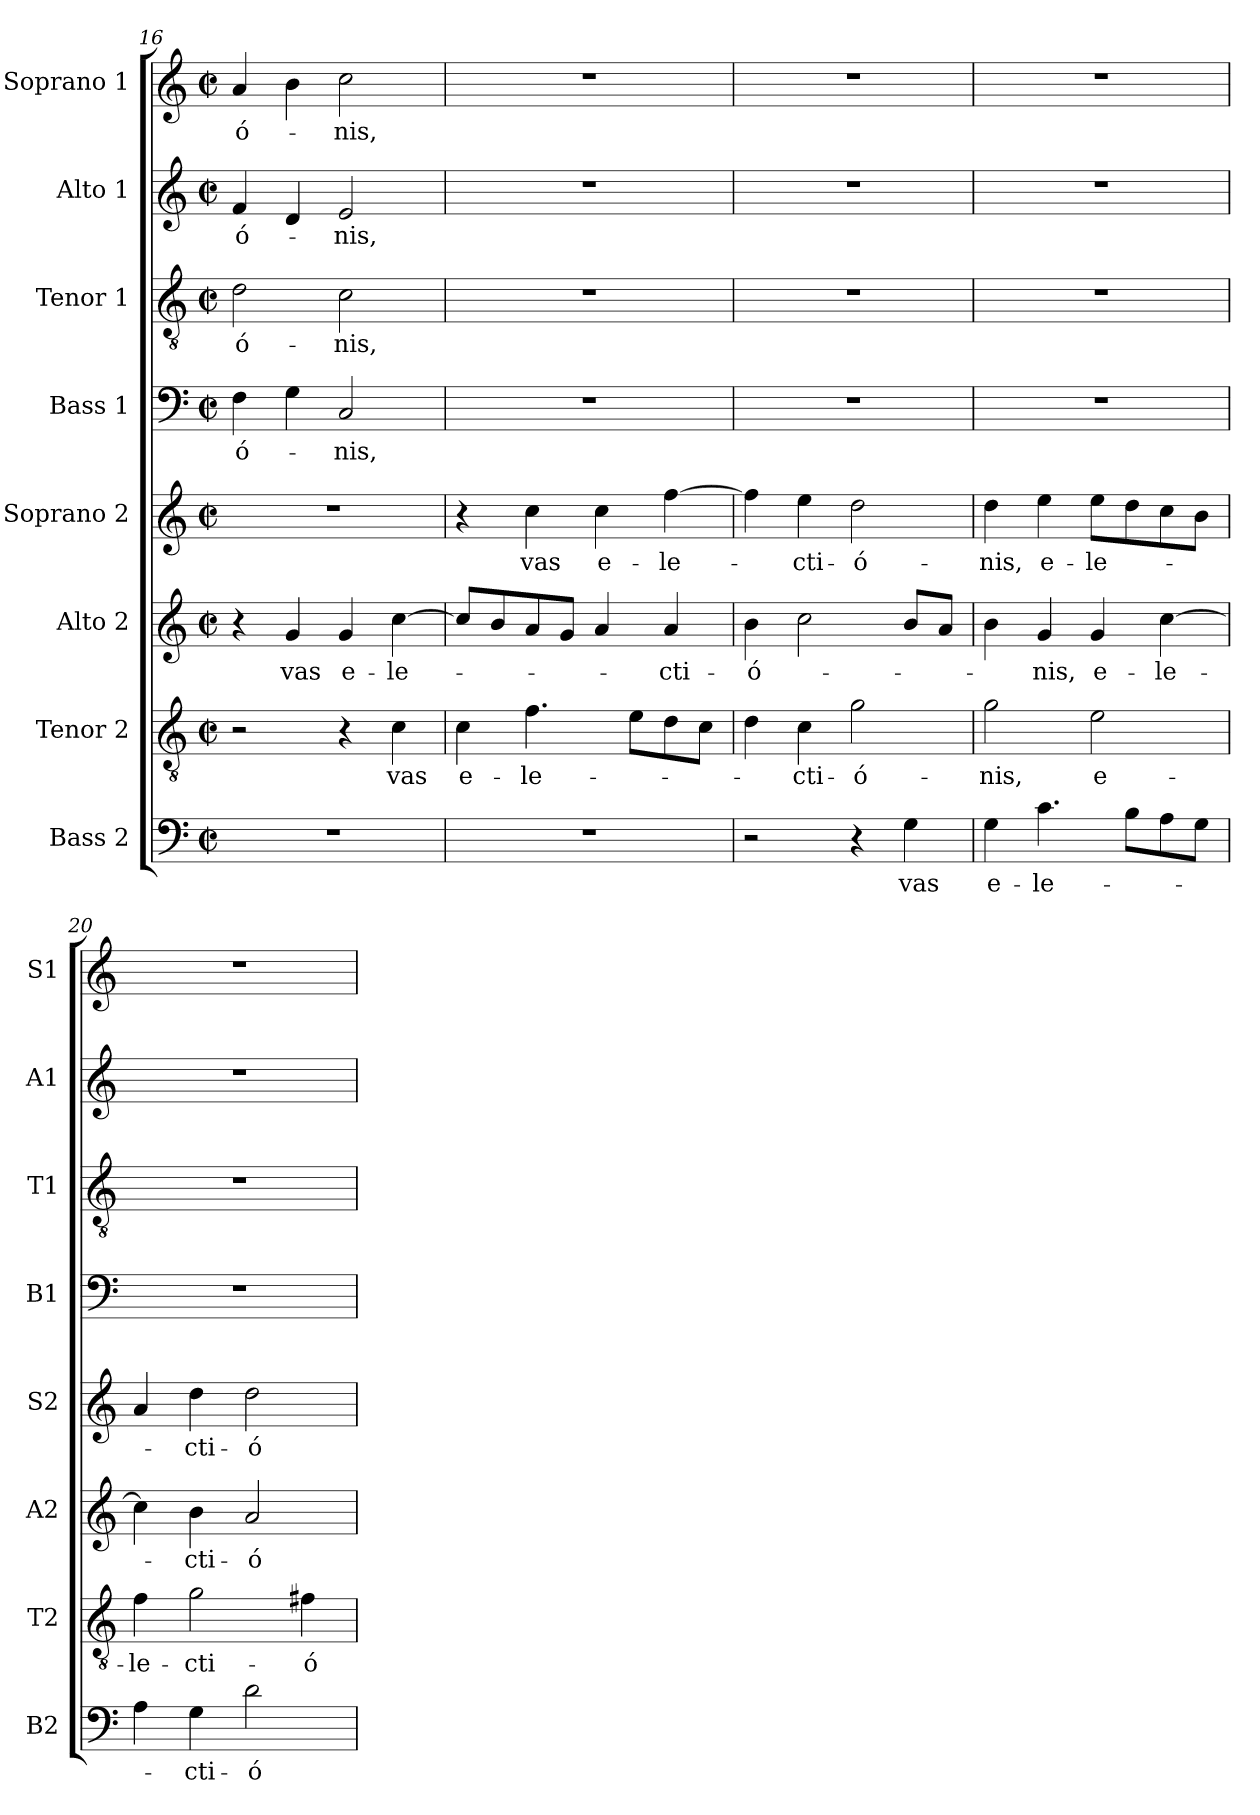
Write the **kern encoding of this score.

**kern	**text	**kern	**text	**kern	**text	**kern	**text	**kern	**text	**kern	**text	**kern	**text	**kern	**text
*part8	*part8	*part7	*part7	*part6	*part6	*part5	*part5	*part4	*part4	*part3	*part3	*part2	*part2	*part1	*part1
*staff8	*staff8	*staff7	*staff7	*staff6	*staff6	*staff5	*staff5	*staff4	*staff4	*staff3	*staff3	*staff2	*staff2	*staff1	*staff1
*I"Bass 2	*	*I"Tenor 2	*	*I"Alto 2	*	*I"Soprano 2	*	*I"Bass 1	*	*I"Tenor 1	*	*I"Alto 1	*	*I"Soprano 1	*
*I'B2	*	*I'T2	*	*I'A2	*	*I'S2	*	*I'B1	*	*I'T1	*	*I'A1	*	*I'S1	*
*clefF4	*	*clefGv2	*	*clefG2	*	*clefG2	*	*clefF4	*	*clefGv2	*	*clefG2	*	*clefG2	*
*k[]	*	*k[]	*	*k[]	*	*k[]	*	*k[]	*	*k[]	*	*k[]	*	*k[]	*
*C:	*	*C:	*	*C:	*	*C:	*	*C:	*	*C:	*	*C:	*	*C:	*
*M2/2	*	*M2/2	*	*M2/2	*	*M2/2	*	*M2/2	*	*M2/2	*	*M2/2	*	*M2/2	*
*met(c|)	*	*met(c|)	*	*met(c|)	*	*met(c|)	*	*met(c|)	*	*met(c|)	*	*met(c|)	*	*met(c|)	*
=16	=16	=16	=16	=16	=16	=16	=16	=16	=16	=16	=16	=16	=16	=16	=16
1r	.	2r	.	4r	.	1r	.	4F\	-ó-	2d\	-ó-	4f/	-ó-	4a/	-ó-
.	.	.	.	4g/	vas	.	.	4G\	.	.	.	4d/	.	4b\	.
.	.	4r	.	4g/	e-	.	.	2C/	-nis,	2c\	-nis,	2e/	-nis,	2cc\	-nis,
.	.	4c\	vas	[>4cc\	-le-	.	.	.	.	.	.	.	.	.	.
=17	=17	=17	=17	=17	=17	=17	=17	=17	=17	=17	=17	=17	=17	=17	=17
1r	.	4c\	e-	8cc/L]	.	4r	.	1r	.	1r	.	1r	.	1r	.
.	.	.	.	8b/	.	.	.	.	.	.	.	.	.	.	.
.	.	4.f\	-le-	8a/	.	4cc\	vas	.	.	.	.	.	.	.	.
.	.	.	.	8g/J	.	.	.	.	.	.	.	.	.	.	.
.	.	.	.	4a/	.	4cc\	e-	.	.	.	.	.	.	.	.
.	.	8e\L	.	.	.	.	.	.	.	.	.	.	.	.	.
.	.	8d\	.	4a/	-cti-	[>4ff\	-le-	.	.	.	.	.	.	.	.
.	.	8c\J	.	.	.	.	.	.	.	.	.	.	.	.	.
=18	=18	=18	=18	=18	=18	=18	=18	=18	=18	=18	=18	=18	=18	=18	=18
2r	.	4d\	.	4b\	-ó-	4ff\]	.	1r	.	1r	.	1r	.	1r	.
.	.	4c\	-cti-	2cc\	.	4ee\	-cti-	.	.	.	.	.	.	.	.
4r	.	2g\	-ó-	.	.	2dd\	-ó-	.	.	.	.	.	.	.	.
4G\	vas	.	.	8b/L	.	.	.	.	.	.	.	.	.	.	.
.	.	.	.	8a/J	.	.	.	.	.	.	.	.	.	.	.
!!LO:PB:g=z
=19	=19	=19	=19	=19	=19	=19	=19	=19	=19	=19	=19	=19	=19	=19	=19
4G\	e-	2g\	-nis,	4b\	.	4dd\	-nis,	1r	.	1r	.	1r	.	1r	.
4.c\	-le-	.	.	4g/	-nis,	4ee\	e-	.	.	.	.	.	.	.	.
.	.	2e\	e-	4g/	e-	8ee\L	-le-	.	.	.	.	.	.	.	.
8B\L	.	.	.	.	.	8dd\	.	.	.	.	.	.	.	.	.
8A\	.	.	.	[>4cc\	-le-	8cc\	.	.	.	.	.	.	.	.	.
8G\J	.	.	.	.	.	8b\J	.	.	.	.	.	.	.	.	.
=20	=20	=20	=20	=20	=20	=20	=20	=20	=20	=20	=20	=20	=20	=20	=20
4A\	.	4f\	-le-	4cc\]	.	4a/	.	1r	.	1r	.	1r	.	1r	.
4G\	-cti-	2g\	-cti-	4b\	-cti-	4dd\	-cti-	.	.	.	.	.	.	.	.
2d\	-ó-	.	.	2a/	-ó-	2dd\	-ó-	.	.	.	.	.	.	.	.
.	.	4f#X\	-ó-	.	.	.	.	.	.	.	.	.	.	.	.
=	=	=	=	=	=	=	=	=	=	=	=	=	=	=	=
*-	*-	*-	*-	*-	*-	*-	*-	*-	*-	*-	*-	*-	*-	*-	*-
